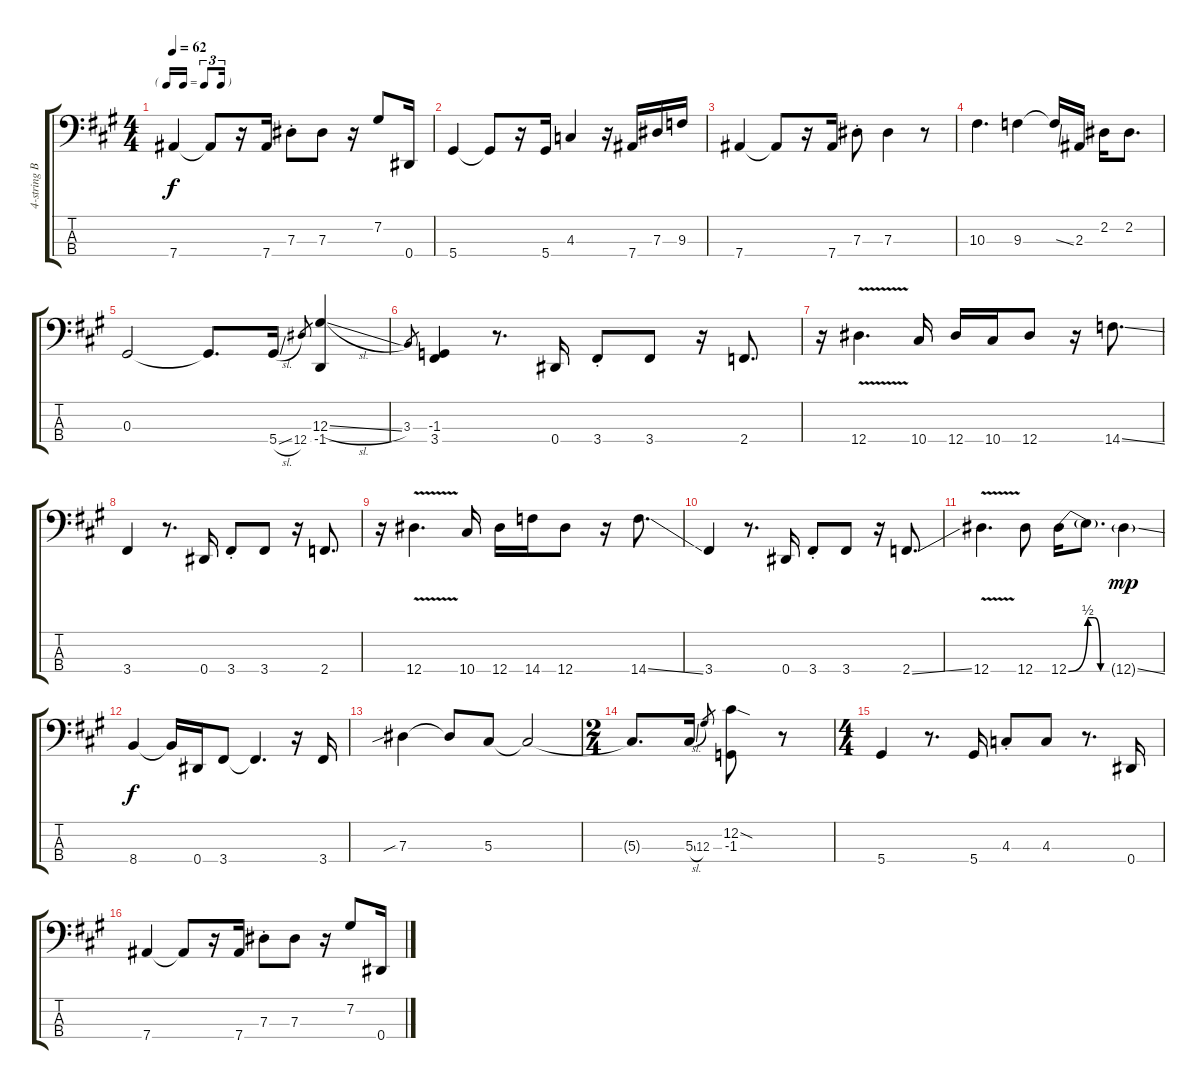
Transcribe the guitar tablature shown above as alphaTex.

\track ("4-string Bass" "4-string B") {instrument electricbassfinger}
\staff {score tabs}
\tuning (Gb2 Db2 Ab1 Eb1) {hide}
\ts (4 4)
\tf triplet16th
\tempo 62
\clef f4
\ks a
7.4.4{dy f} 7.4{t}.8 r.16 7.4.16 7.3{st}.8 7.3.8 r.16 7.2.8 0.4.16 |
5.4.4 5.4{t}.8 r.16 5.4.16 4.3.4 r.16 7.4.16 7.3.16 9.3.16 |
7.4.4 7.4{t}.8 r.16 7.4.16 7.3{st}.8 7.3.4 r.8 |
10.3.4{d} 9.3.4 9.3{ss t}.16 2.3.16 2.2.16 2.2.8{d} |
0.3.2 0.3{t}.8{d} 5.4{sl}.16 12.4.8{gr} (12.3{sl} -1.4).4 |
3.3.8{gr} (-1.3 3.4).4 r.8{d} 0.4.16 3.4{st}.8 3.4.8 r.16 2.4.8{d} |
r.16 12.4{v}.4{d} 10.4.16 12.4.16 10.4.16 12.4.8 r.16 14.4{ss}.8{d} |
3.4.4 r.8{d} 0.4.16 3.4{st}.8 3.4.8 r.16 2.4.8{d} |
r.16 12.4{v}.4{d} 10.4.16 12.4.16 14.4.16 12.4.8 r.16 14.4{ss}.8{d} |
3.4.4 r.8{d} 0.4.16 3.4{st}.8 3.4.8 r.16 2.4{ss}.8{d} |
12.4{v}.4{d} 12.4.8 12.4{be (bend 0 0 60 2)}.16 12.4{be (custom 0 2 20 2 40 0 60 0) t}.8{d} 12.4{ss g}.4{dy mp} |
8.4.4{dy f} 8.4{t}.16 0.4.16 3.4.8 3.4{t}.4{d} r.16 3.4.16 |
7.3{sib}.4 7.3{t}.8 5.3.8 5.3{t}.2 |
\ts (2 4)
5.3{t}.8{d} 5.3{sl}.16 12.3.8{gr} (12.2{sod} -1.3).8 r.8 |
\ts (4 4)
5.4.4 r.8{d} 5.4.16 4.3{st}.8 4.3.8 r.8{d} 0.4.16 |
7.4.4 7.4{t}.8 r.16 7.4.16 7.3{st}.8 7.3.8 r.16 7.2.8 0.4.16
